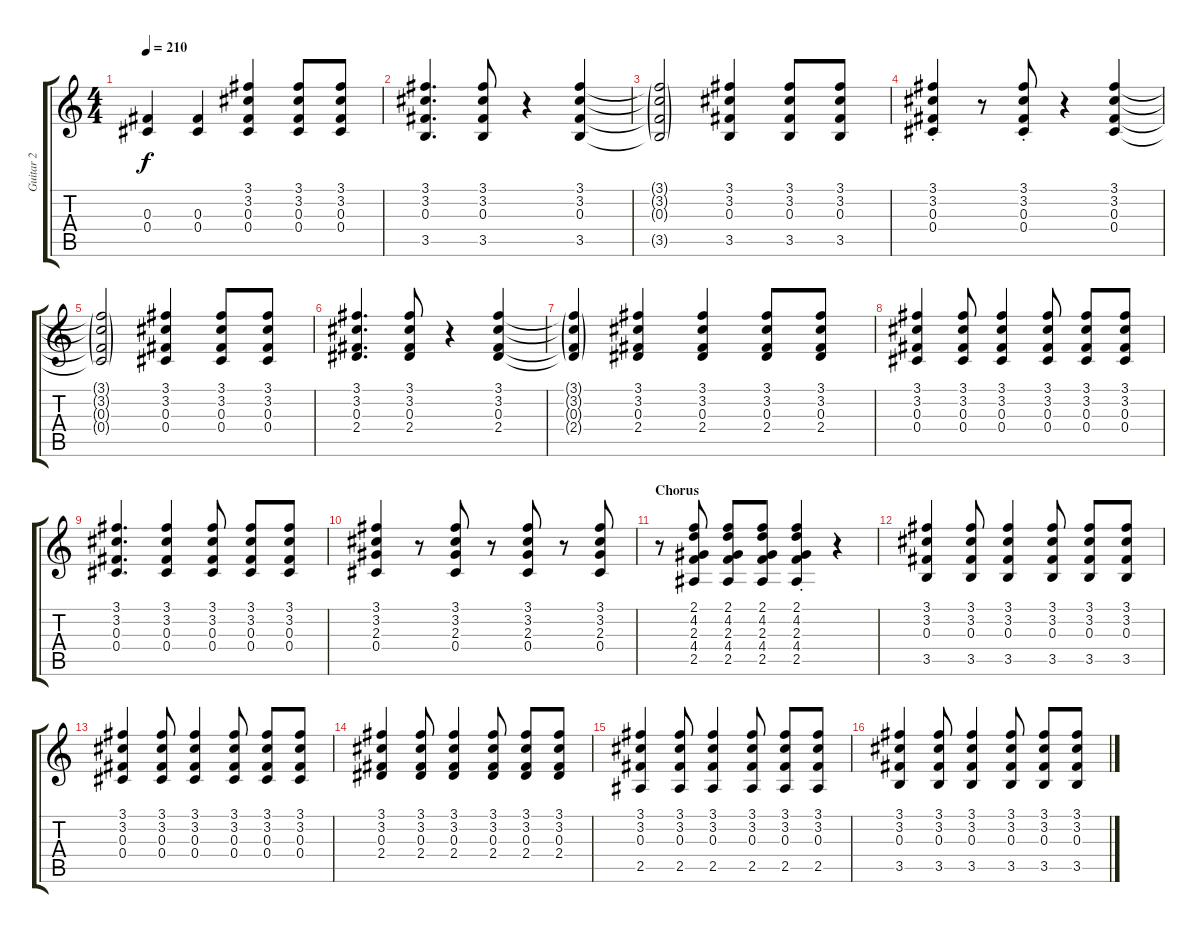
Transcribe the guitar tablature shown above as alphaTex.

\track ("Guitar 2" "Guitar 2") {instrument electricguitarclean}
\staff {score tabs}
\tuning (Eb4 Bb3 Gb3 Db3 Ab2 Eb2) {hide}
\ts (4 4)
\tempo 210
\clef g2
\ks c
(0.3 0.4).4{dy f} (0.3 0.4).4 (3.1 3.2 0.3 0.4).4 (3.1 3.2 0.3 0.4).8 (3.1 3.2 0.3 0.4).8 |
(3.1 3.2 0.3 3.5).4{d} (3.1 3.2 0.3 3.5).8 r.4 (3.1 3.2 0.3 3.5).4 |
(3.1{g t} 3.2{g t} 0.3{g t} 3.5{g t}).2 (3.1 3.2 0.3 3.5).4 (3.1 3.2 0.3 3.5).8 (3.1 3.2 0.3 3.5).8 |
(3.1{st} 3.2{st} 0.3{st} 0.4{st}).4 r.8 (3.1{st} 3.2{st} 0.3{st} 0.4{st}).8 r.4 (3.1 3.2 0.3 0.4).4 |
(3.1{g t} 3.2{g t} 0.3{g t} 0.4{g t}).2 (3.1 3.2 0.3 0.4).4 (3.1 3.2 0.3 0.4).8 (3.1 3.2 0.3 0.4).8 |
(3.1 3.2 0.3 2.4).4{d} (3.1 3.2 0.3 2.4).8 r.4 (3.1 3.2 0.3 2.4).4 |
(3.1{g t} 3.2{g t} 0.3{g t} 2.4{g t}).4 (3.1 3.2 0.3 2.4).4 (3.1 3.2 0.3 2.4).4 (3.1 3.2 0.3 2.4).8 (3.1 3.2 0.3 2.4).8 |
(3.1 3.2 0.3 0.4).4 (3.1 3.2 0.3 0.4).8 (3.1 3.2 0.3 0.4).4 (3.1 3.2 0.3 0.4).8 (3.1 3.2 0.3 0.4).8 (3.1 3.2 0.3 0.4).8 |
(3.1 3.2 0.3 0.4).4{d} (3.1 3.2 0.3 0.4).4 (3.1 3.2 0.3 0.4).8 (3.1 3.2 0.3 0.4).8 (3.1 3.2 0.3 0.4).8 |
(3.1 3.2 2.3 0.4).4 r.8 (3.1 3.2 2.3 0.4).8 r.8 (3.1 3.2 2.3 0.4).8 r.8 (3.1 3.2 2.3 0.4).8 |
\section ("" "Chorus")
r.8 (2.1 4.2 2.3 4.4 2.5).8 (2.1 4.2 2.3 4.4 2.5).8 (2.1 4.2 2.3 4.4 2.5).8 (2.1{st} 4.2{st} 2.3{st} 4.4{st} 2.5{st}).4 r.4 |
(3.1 3.2 0.3 3.5).4 (3.1 3.2 0.3 3.5).8 (3.1 3.2 0.3 3.5).4 (3.1 3.2 0.3 3.5).8 (3.1 3.2 0.3 3.5).8 (3.1 3.2 0.3 3.5).8 |
(3.1 3.2 0.3 0.4).4 (3.1 3.2 0.3 0.4).8 (3.1 3.2 0.3 0.4).4 (3.1 3.2 0.3 0.4).8 (3.1 3.2 0.3 0.4).8 (3.1 3.2 0.3 0.4).8 |
(3.1 3.2 0.3 2.4).4 (3.1 3.2 0.3 2.4).8 (3.1 3.2 0.3 2.4).4 (3.1 3.2 0.3 2.4).8 (3.1 3.2 0.3 2.4).8 (3.1 3.2 0.3 2.4).8 |
(3.1 3.2 0.3 2.5).4 (3.1 3.2 0.3 2.5).8 (3.1 3.2 0.3 2.5).4 (3.1 3.2 0.3 2.5).8 (3.1 3.2 0.3 2.5).8 (3.1 3.2 0.3 2.5).8 |
(3.1 3.2 0.3 3.5).4 (3.1 3.2 0.3 3.5).8 (3.1 3.2 0.3 3.5).4 (3.1 3.2 0.3 3.5).8 (3.1 3.2 0.3 3.5).8 (3.1 3.2 0.3 3.5).8
